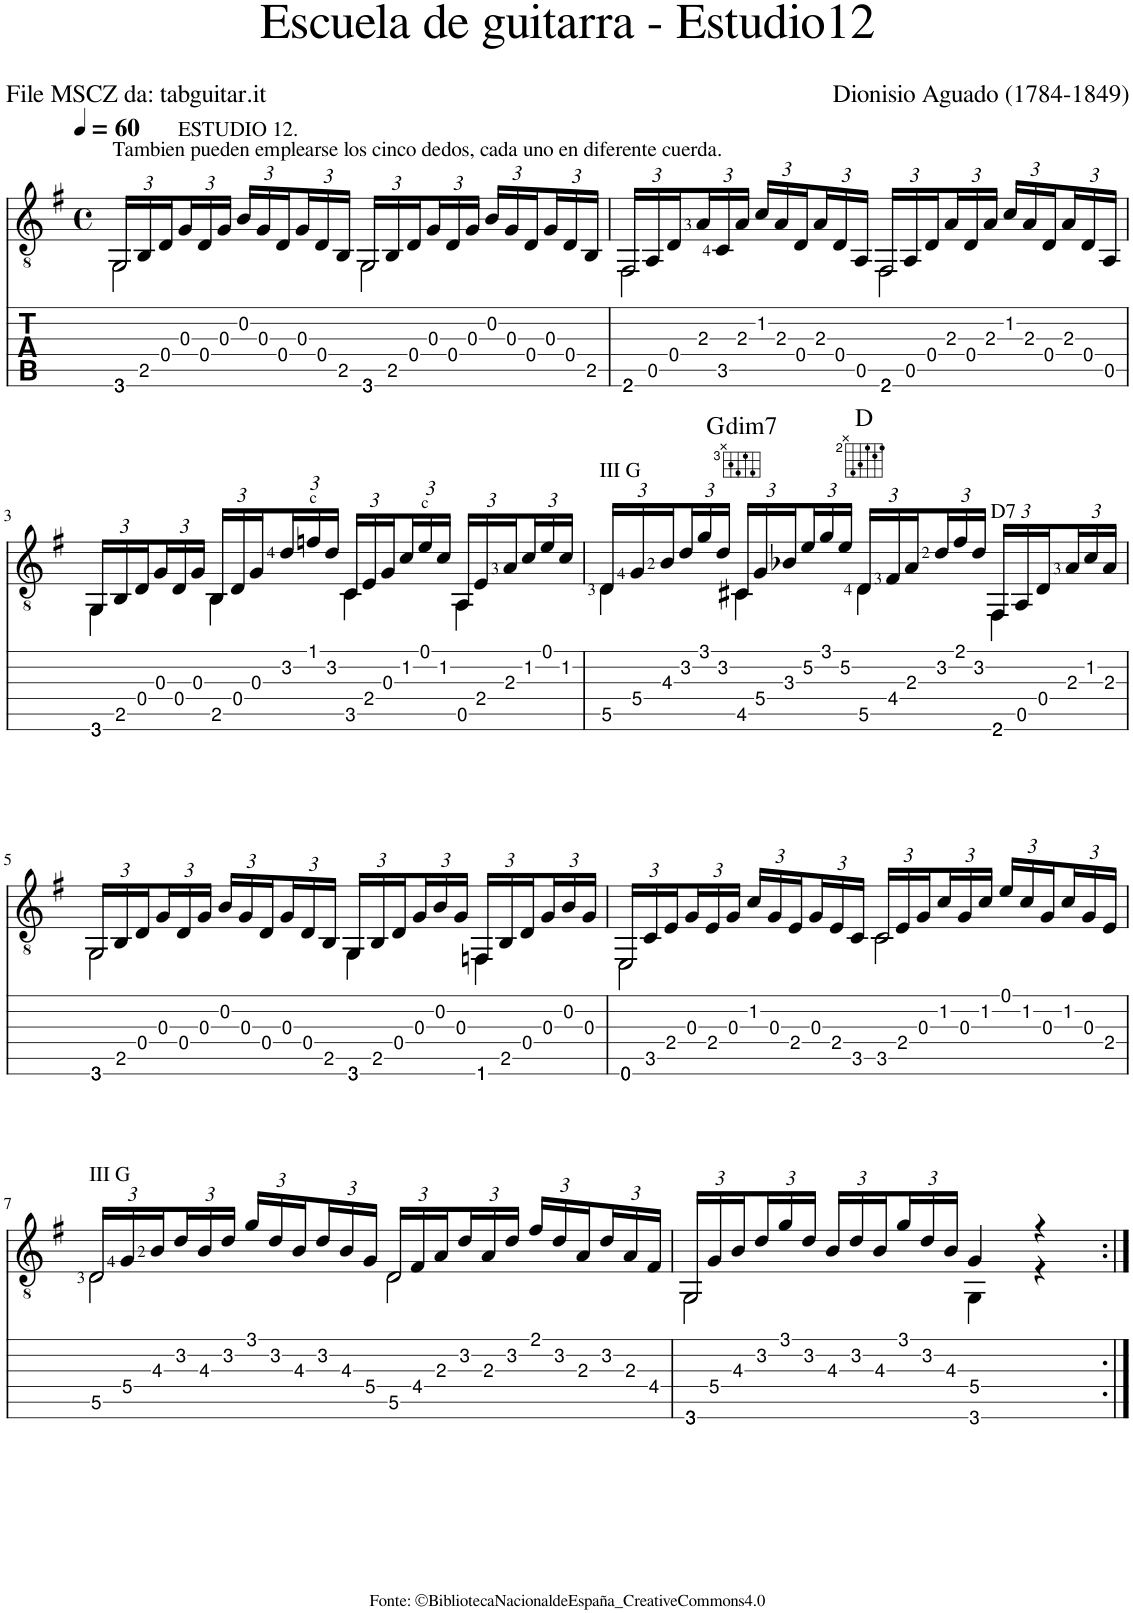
**kern	**kern	**harte
*part1	*part1	*part1
*staff2	*staff1	*
*I"Guitar	*	*
*I'Guit.	*	*
*stria6	*	*
*	*clefGv2	*
*k[f#]	*k[f#]	*
*M4/4	*M4/4	*
*met(c)	*met(c)	*
*MM60	*MM60	*
*Xbrackettup	*Xbrackettup	*
=1	=1	=1
*^	*	*
!	!	!LO:TX:a:t=Tambien pueden emplearse los cinco dedos, cada uno en diferente cuerda.	!
!	!	!LO:N:head=open	!
*	*	*^	*
24GGLL	2GG	24GG/LL	2GG\	.
24BB	.	24BB/	.	.
24DJ	.	24D/	.	.
!	!	!LO:TX:a:t=ESTUDIO 12.	!	!
24GL	.	24G/	.	.
24D	.	24D/	.	.
24GJJ	.	24G/JJ	.	.
24BLL	.	24B/LL	.	.
24G	.	24G/	.	.
24DJ	.	24D/	.	.
24GL	.	24G/	.	.
24D	.	24D/	.	.
24BBJJ	.	24BB/JJ	.	.
!	!	!LO:N:head=open	!	!
24GGLL	2GG	24GG/LL	2GG\	.
24BB	.	24BB/	.	.
24DJ	.	24D/	.	.
24GL	.	24G/	.	.
24D	.	24D/	.	.
24GJJ	.	24G/JJ	.	.
24BLL	.	24B/LL	.	.
24G	.	24G/	.	.
24DJ	.	24D/	.	.
24GL	.	24G/	.	.
24D	.	24D/	.	.
24BBJJ	.	24BB/JJ	.	.
=2	=2	=2	=2	=2
!	!	!LO:N:head=open	!	!
24FF#LL	2FF#	24FF#/LL	2FF#\	.
24AA	.	24AA/	.	.
24DJ	.	24D/	.	.
24AL	.	24A/	.	.
24C	.	24C/	.	.
24AJJ	.	24A/JJ	.	.
24cLL	.	24c/LL	.	.
24A	.	24A/	.	.
24DJ	.	24D/	.	.
24AL	.	24A/	.	.
24D	.	24D/	.	.
24AAJJ	.	24AA/JJ	.	.
!	!	!LO:N:head=open	!	!
24FF#LL	2FF#	24FF#/LL	2FF#\	.
24AA	.	24AA/	.	.
24DJ	.	24D/	.	.
24AL	.	24A/	.	.
24D	.	24D/	.	.
24AJJ	.	24A/JJ	.	.
24cLL	.	24c/LL	.	.
24A	.	24A/	.	.
24DJ	.	24D/	.	.
24AL	.	24A/	.	.
24D	.	24D/	.	.
24AAJJ	.	24AA/JJ	.	.
!!LO:LB:g=z	!!
=3	=3	=3	=3	=3
24GGLL	4GG	24GG/LL	4GG\	.
24BB	.	24BB/	.	.
24DJ	.	24D/	.	.
24GL	.	24G/	.	.
24D	.	24D/	.	.
24GJJ	.	24G/JJ	.	.
24BBLL	4BB	24BB/LL	4BB\	.
24D	.	24D/	.	.
24GJ	.	24G/	.	.
24dL	.	24d/	.	.
24f	.	24fn/	.	.
24dJJ	.	24d/JJ	.	.
24CLL	4C	24C/LL	4C\	.
24E	.	24E/	.	.
24GJ	.	24G/	.	.
24cL	.	24c/	.	.
24e	.	24e/	.	.
24cJJ	.	24c/JJ	.	.
24AALL	4AA	24AA/LL	4AA\	.
24E	.	24E/	.	.
24AJ	.	24A/	.	.
24cL	.	24c/	.	.
24e	.	24e/	.	.
24cJJ	.	24c/JJ	.	.
=4	=4	=4	=4	=4
!	!	!LO:TX:a:t=III G	!	!
24DLL	4D	24D/LL	4D\	.
24G	.	24G/	.	.
24BJ	.	24B/	.	.
24dL	.	24d/	.	.
24g	.	24g/	.	.
24dJJ	.	24d/JJ	.	.
!	!	!	!	!LO:H:kt=dim7
24C#LL	4C#	24C#X/LL	4C#\	G:dim7
24G	.	24G/	.	.
24B-J	.	24B-X/	.	.
24eL	.	24e/	.	.
24g	.	24g/	.	.
24eJJ	.	24e/JJ	.	.
24DLL	4D	24D/LL	4D\	D:maj
24F#	.	24F#/	.	.
24AJ	.	24A/	.	.
24dL	.	24d/	.	.
24f#	.	24f#/	.	.
24dJJ	.	24d/JJ	.	.
!	!	!LO:TX:a:t=D7	!	!
24FF#LL	4FF#	24FF#/LL	4FF#\	.
24AA	.	24AA/	.	.
24DJ	.	24D/	.	.
24AL	.	24A/	.	.
24c	.	24c/	.	.
24AJJ	.	24A/JJ	.	.
!!LO:LB:g=z	!!
=5	=5	=5	=5	=5
!	!	!LO:N:head=open	!	!
24GGLL	2GG	24GG/LL	2GG\	.
24BB	.	24BB/	.	.
24DJ	.	24D/	.	.
24GL	.	24G/	.	.
24D	.	24D/	.	.
24GJJ	.	24G/JJ	.	.
24BLL	.	24B/LL	.	.
24G	.	24G/	.	.
24DJ	.	24D/	.	.
24GL	.	24G/	.	.
24D	.	24D/	.	.
24BBJJ	.	24BB/JJ	.	.
24GGLL	4GG	24GG/LL	4GG\	.
24BB	.	24BB/	.	.
24DJ	.	24D/	.	.
24GL	.	24G/	.	.
24B	.	24B/	.	.
24GJJ	.	24G/JJ	.	.
24FFLL	4FF	24FFn/LL	4FF\	.
24BB	.	24BB/	.	.
24DJ	.	24D/	.	.
24GL	.	24G/	.	.
24B	.	24B/	.	.
24GJJ	.	24G/JJ	.	.
=6	=6	=6	=6	=6
!	!	!LO:N:head=open	!	!
24EELL	2EE	24EE/LL	2EE\	.
24C	.	24C/	.	.
24EJ	.	24E/	.	.
24GL	.	24G/	.	.
24E	.	24E/	.	.
24GJJ	.	24G/JJ	.	.
24cLL	.	24c/LL	.	.
24G	.	24G/	.	.
24EJ	.	24E/	.	.
24GL	.	24G/	.	.
24E	.	24E/	.	.
24CJJ	.	24C/JJ	.	.
!	!	!LO:N:head=open	!	!
24CLL	2C	24C/LL	2C\	.
24E	.	24E/	.	.
24GJ	.	24G/	.	.
24cL	.	24c/	.	.
24G	.	24G/	.	.
24cJJ	.	24c/JJ	.	.
24eLL	.	24e/LL	.	.
24c	.	24c/	.	.
24GJ	.	24G/	.	.
24cL	.	24c/	.	.
24G	.	24G/	.	.
24EJJ	.	24E/JJ	.	.
!!LO:LB:g=z	!!
=7	=7	=7	=7	=7
!	!	!LO:TX:a:t=III G	!	!
!	!	!LO:N:head=open	!	!
24DLL	2D	24D/LL	2D\	.
24G	.	24G/	.	.
24BJ	.	24B/	.	.
24dL	.	24d/	.	.
24B	.	24B/	.	.
24dJJ	.	24d/JJ	.	.
24gLL	.	24g/LL	.	.
24d	.	24d/	.	.
24BJ	.	24B/	.	.
24dL	.	24d/	.	.
24B	.	24B/	.	.
24GJJ	.	24G/JJ	.	.
!	!	!LO:N:head=open	!	!
24DLL	2D	24D/LL	2D\	.
24F#	.	24F#/	.	.
24AJ	.	24A/	.	.
24dL	.	24d/	.	.
24A	.	24A/	.	.
24dJJ	.	24d/JJ	.	.
24f#LL	.	24f#/LL	.	.
24d	.	24d/	.	.
24AJ	.	24A/	.	.
24dL	.	24d/	.	.
24A	.	24A/	.	.
24F#JJ	.	24F#/JJ	.	.
=8	=8	=8	=8	=8
!	!	!LO:N:head=open	!	!
24GGLL	2GG	24GG/LL	2GG\	.
24G	.	24G/	.	.
24BJ	.	24B/	.	.
24dL	.	24d/	.	.
24g	.	24g/	.	.
24dJJ	.	24d/JJ	.	.
24BLL	.	24B/LL	.	.
24d	.	24d/	.	.
24BJ	.	24B/	.	.
24gL	.	24g/	.	.
24d	.	24d/	.	.
24BJJ	.	24B/JJ	.	.
4G	4GG	4G/	4GG\	.
4r	4r	4r	4r	.
*v	*v	*	*	*
*	*v	*v	*
=:|!	=:|!	=:|!
*-	*-	*-
